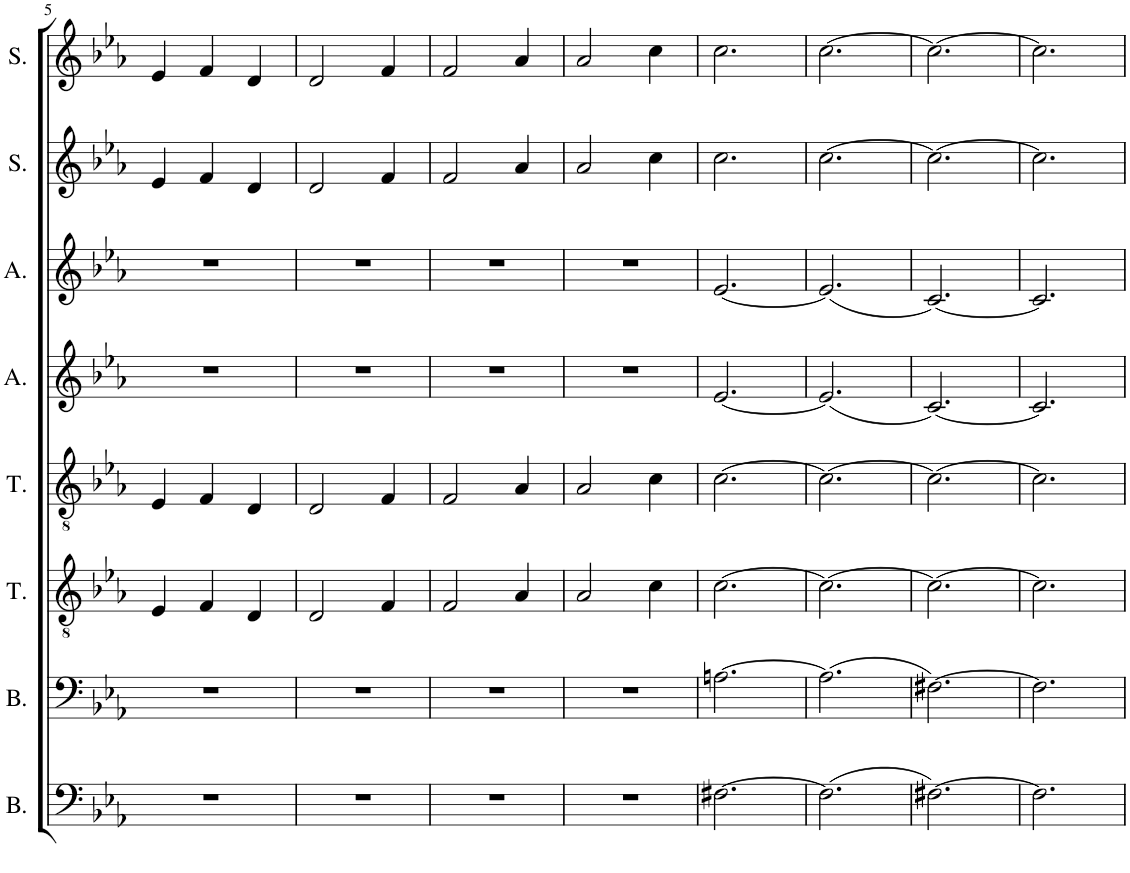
**kern	**kern	**kern	**kern	**kern	**kern	**kern	**kern
*part8	*part7	*part6	*part5	*part4	*part3	*part2	*part1
*staff8	*staff7	*staff6	*staff5	*staff4	*staff3	*staff2	*staff1
*I"Basse 2	*I"Basse 1	*I"Ténor 2	*I"Ténor 1	*I"Alto 2	*I"Alto 1	*I"Soprano 2	*I"Soprano 1
*I'B.	*I'B.	*I'T.	*I'T.	*I'A.	*I'A.	*I'S.	*I'S.
!!LO:PB:g=z
*clefF4	*clefF4	*clefGv2	*clefGv2	*clefG2	*clefG2	*clefG2	*clefG2
*k[b-e-a-]	*k[b-e-a-]	*k[b-e-a-]	*k[b-e-a-]	*k[b-e-a-]	*k[b-e-a-]	*k[b-e-a-]	*k[b-e-a-]
*M3/4	*M3/4	*M3/4	*M3/4	*M3/4	*M3/4	*M3/4	*M3/4
=5	=5	=5	=5	=5	=5	=5	=5
2.r	2.r	4E-/	4E-/	2.r	2.r	4e-/	4e-/
.	.	4F/	4F/	.	.	4f/	4f/
.	.	4D/	4D/	.	.	4d/	4d/
=6	=6	=6	=6	=6	=6	=6	=6
2.r	2.r	2D/	2D/	2.r	2.r	2d/	2d/
.	.	4F/	4F/	.	.	4f/	4f/
=7	=7	=7	=7	=7	=7	=7	=7
2.r	2.r	2F/	2F/	2.r	2.r	2f/	2f/
.	.	4A-/	4A-/	.	.	4a-/	4a-/
=8	=8	=8	=8	=8	=8	=8	=8
2.r	2.r	2A-/	2A-/	2.r	2.r	2a-/	2a-/
.	.	4c\	4c\	.	.	4cc\	4cc\
=9	=9	=9	=9	=9	=9	=9	=9
[2.F#X\	[2.An\	[2.c\	[2.c\	[2.e-/	[2.e-/	2.cc\	2.cc\
=10	=10	=10	=10	=10	=10	=10	=10
(2.F#\]	(2.A\]	2.c\_	2.c\_	(2.e-/]	(2.e-/]	[2.cc\	[2.cc\
=11	=11	=11	=11	=11	=11	=11	=11
[2.F#X\)	[2.F#X\)	2.c\_	2.c\_	[2.c/)	[2.c/)	2.cc\_	2.cc\_
=12	=12	=12	=12	=12	=12	=12	=12
2.F#\]	2.F#\]	2.c\]	2.c\]	2.c/]	2.c/]	2.cc\]	2.cc\]
=	=	=	=	=	=	=	=
*-	*-	*-	*-	*-	*-	*-	*-
